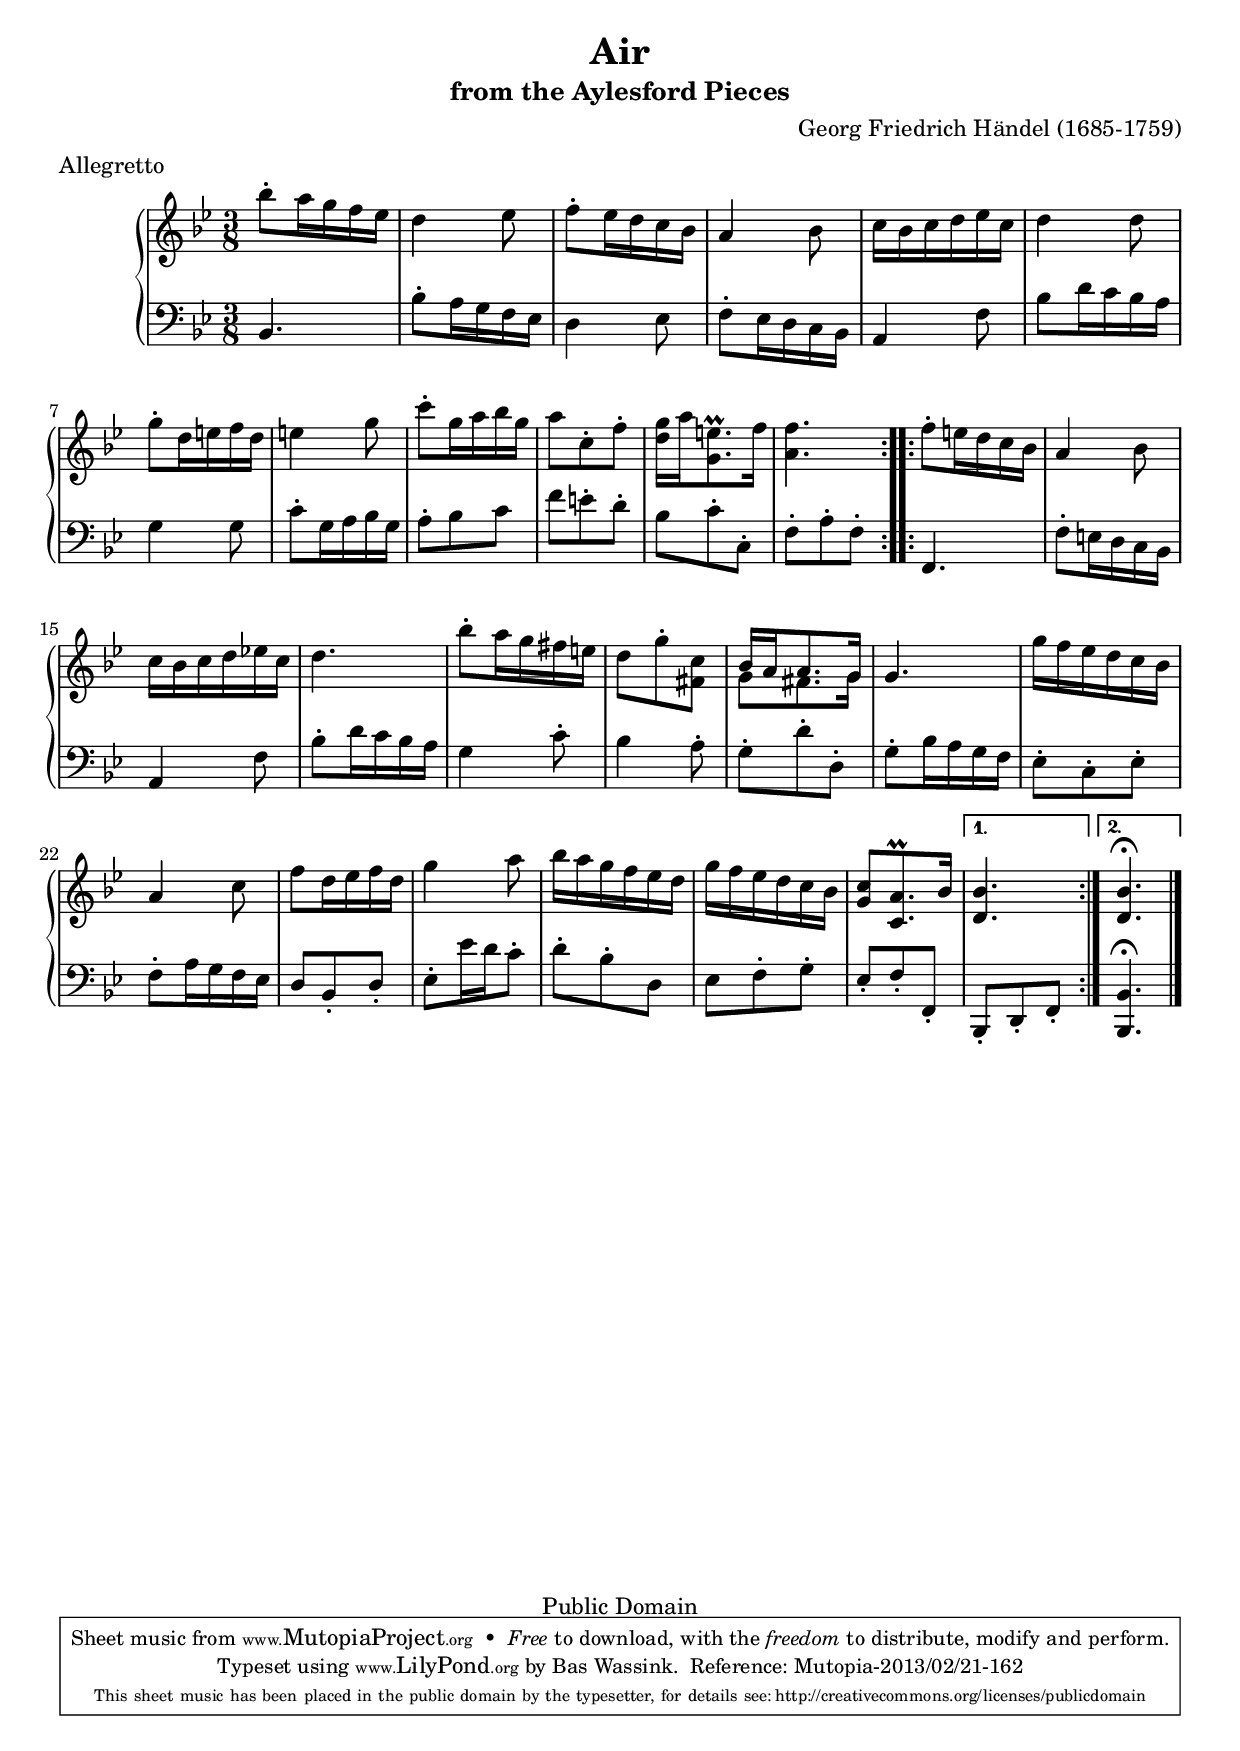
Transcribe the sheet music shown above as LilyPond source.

\version "2.16.1"
#(set-global-staff-size 20)
\header {
  title             = "Air"
  subtitle          = "from the Aylesford Pieces"
  composer          = "Georg Friedrich Händel (1685-1759)"
  meter             = "Allegretto"
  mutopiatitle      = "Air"
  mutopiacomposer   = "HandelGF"
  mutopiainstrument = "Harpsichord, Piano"
  date              = "18th Century"
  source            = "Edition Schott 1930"
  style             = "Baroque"
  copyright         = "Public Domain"
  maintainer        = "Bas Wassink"
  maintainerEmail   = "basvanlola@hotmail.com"

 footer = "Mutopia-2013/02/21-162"
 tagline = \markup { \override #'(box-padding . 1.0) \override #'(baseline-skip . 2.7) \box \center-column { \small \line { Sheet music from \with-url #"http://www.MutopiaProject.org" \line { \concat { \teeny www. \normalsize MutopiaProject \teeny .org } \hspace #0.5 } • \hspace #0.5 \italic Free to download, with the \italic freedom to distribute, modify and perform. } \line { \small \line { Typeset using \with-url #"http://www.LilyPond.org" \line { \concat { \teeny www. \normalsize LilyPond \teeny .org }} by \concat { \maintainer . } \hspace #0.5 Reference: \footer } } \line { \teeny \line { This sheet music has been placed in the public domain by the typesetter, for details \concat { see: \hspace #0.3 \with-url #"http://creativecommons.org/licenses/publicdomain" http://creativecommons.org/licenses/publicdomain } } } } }
  }

Global =  {\key bes\major \time 3/8}


MDI =  \relative c''' {
  \repeat volta 2 {
  bes8-. a16 g f es
  d4 es8
  f-. es16 d c bes
  a4 bes8

  c16 bes c d es c
  d4 d8
  g-. d16 e f d
  e4 g8

  c-. g16 a bes g
  a8 c,-. f-.
  <d g>16 a' <g, e'\prall>8. f'16
  <a, f'>4.
  }

  \repeat volta 2 {
  f'8-. e16 d c bes
  a4 bes8
  c16 bes c d es! c
  d4.

  bes'8-. a16 g fis e
  d8 g-. <fis, c'>
  <<{bes16 a a8. g16} \\ {g8 fis8. g16}>>
  g4.

  g'16 f es d c bes
  a4 c8
  f d16 es f d
  g4 a8

  bes16 a g f es d
  g f es d c bes
  <g c>8 <c, a'\prall>8. bes'16
  }

  \alternative {
  {<d, bes'>4.}
  {<d bes'\fermata>4.}
  }
  \bar "|."
  }

MSI =  \relative c {
  \repeat volta 2 {
  bes4.
  bes'8-. a16 g f es
  d4 es8
  f8-. es16 d c bes

  a4 f'8
  bes d16 c bes a
  g4 g8
  c-. g16 a bes g

  a8-. bes c
  f e-. d-.
  bes c-. c,-.
  f-. a-. f-.
  }

  \repeat volta 2 {
  f,4.
  f'8-. e16 d c bes
  a4 f'8
  bes-. d16 c bes a

  g4 c8-.
  bes4 a8-.
  g-. d'-. d,-.
  g-. bes16 a g f

  es8-. c-. es-.
  f-. a16 g f es
  d8 bes-. d-.
  es-. es'16 d c8-.

  d-. bes-. d,
  es f-. g-.
  es-. f-. f,-.
  }

  \alternative {
  {bes,-. d-. f-.}
  {<bes,\fermata bes'>4.}
  }

  }

\score { {
  \new PianoStaff <<
    \set PianoStaff.midiInstrument = "harpsichord"
    \new Staff = "up" <<
      \Global \clef treble \MDI
    >>
    \new Staff = "down" <<
      \Global \clef bass \MSI
    >>
  >>
}

  \midi {
    \tempo 4 = 108
    }


\layout {}
}

%{
Revision-history:
2002/jan/11 :  moved volta-brackets up so they don't collide with the fermata.
%}
